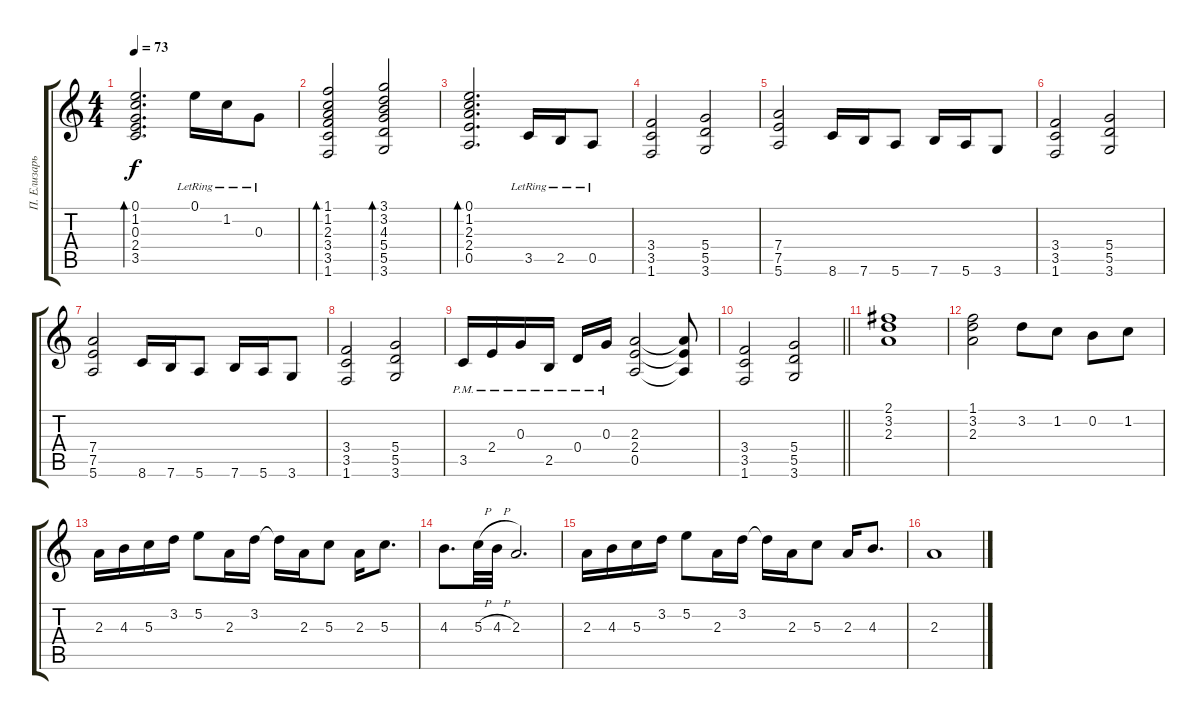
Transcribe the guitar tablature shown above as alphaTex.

\track ("П. Елизарьев" "П. Елизарь") {instrument acousticguitarsteel}
\staff {score tabs}
\tuning (E4 B3 G3 D3 A2 E2) {hide}
\ts (4 4)
\tempo 73
\clef g2
\ks c
(0.1 1.2 0.3 2.4 3.5).2{d bd 60 dy f} 0.1{lr}.16 1.2{lr}.16 0.3{lr}.8 |
(1.1 1.2 2.3 3.4 3.5 1.6).2{bd 60} (3.1 3.2 4.3 5.4 5.5 3.6).2{bd 60} |
(0.1 1.2 2.3 2.4 0.5).2{d bd 30} 3.5{lr}.16 2.5{lr}.16 0.5{lr}.8 |
(3.4 3.5 1.6).2 (5.4 5.5 3.6).2 |
(7.4 7.5 5.6).2 8.6.16 7.6.16 5.6.8 7.6.16 5.6.16 3.6.8 |
(3.4 3.5 1.6).2 (5.4 5.5 3.6).2 |
(7.4 7.5 5.6).2 8.6.16 7.6.16 5.6.8 7.6.16 5.6.16 3.6.8 |
(3.4 3.5 1.6).2 (5.4 5.5 3.6).2 |
3.5{pm}.16 2.4{pm}.16 0.3{pm}.16 2.5{pm}.16 0.4{pm}.16 0.3{pm}.16 (2.3 2.4 0.5).2 (2.3{t} 2.4{t} 0.5{t}).8 |
\barLineRight lightlight
(3.4 3.5 1.6).2 (5.4 5.5 3.6).2 |
(2.1 3.2 2.3).1 |
(1.1 3.2 2.3).2 3.2.8 1.2.8 0.2.8 1.2.8 |
2.3.16 4.3.16 5.3.16 3.2.16 5.2.8 2.3.16 3.2.16 3.2{t}.16 2.3.16 5.3.8 2.3.16 5.3.8{d} |
4.3.8{d} 5.3{h}.32 4.3{h}.32 2.3.2{d} |
2.3.16 4.3.16 5.3.16 3.2.16 5.2.8 2.3.16 3.2.16 3.2{t}.16 2.3.16 5.3.8 2.3.16 4.3.8{d} |
2.3.1
